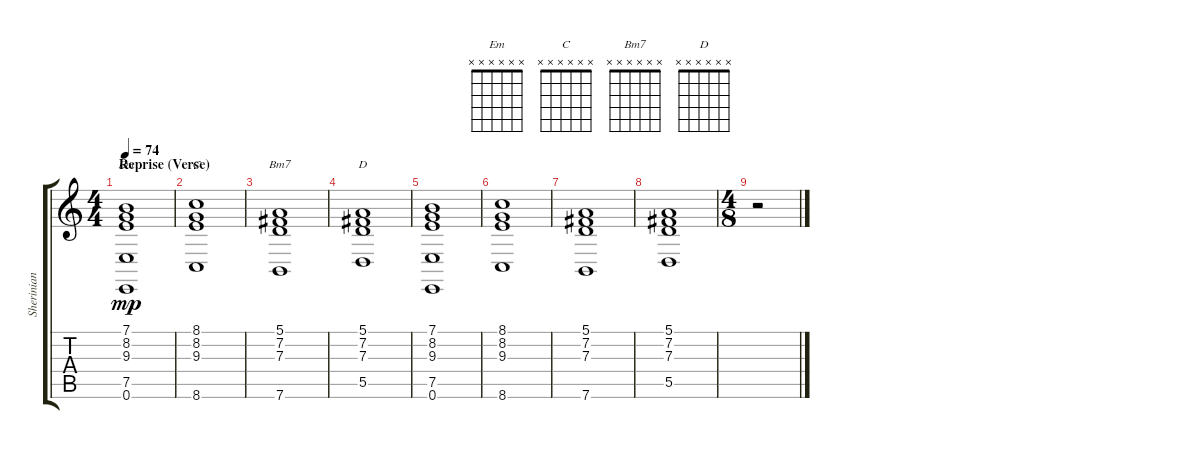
\track ("Sherinian - Strings" "Sherinian ") {instrument stringensemble1}
\staff {score tabs}
\tuning (E4 B3 G3 D3 A2 E2) {hide}
\chord ("Em" x x x x x x) {firstfret 0}
\chord ("C" x x x x x x) {firstfret 0}
\chord ("Bm7" x x x x x x) {firstfret 0}
\chord ("D" x x x x x x) {firstfret 0}
\ts (4 4)
\section ("" "Reprise (Verse)")
\tempo 74
\clef g2
\ks c
(7.1 8.2 9.3 7.5 0.6).1{ch "Em" dy mp} |
(8.1 8.2 9.3 8.6).1{ch "C"} |
(5.1 7.2 7.3 7.6).1{ch "Bm7"} |
(5.1 7.2 7.3 5.5).1{ch "D"} |
(7.1 8.2 9.3 7.5 0.6).1 |
(8.1 8.2 9.3 8.6).1 |
(5.1 7.2 7.3 7.6).1 |
(5.1 7.2 7.3 5.5).1 |
\ts (4 8)
r.2
